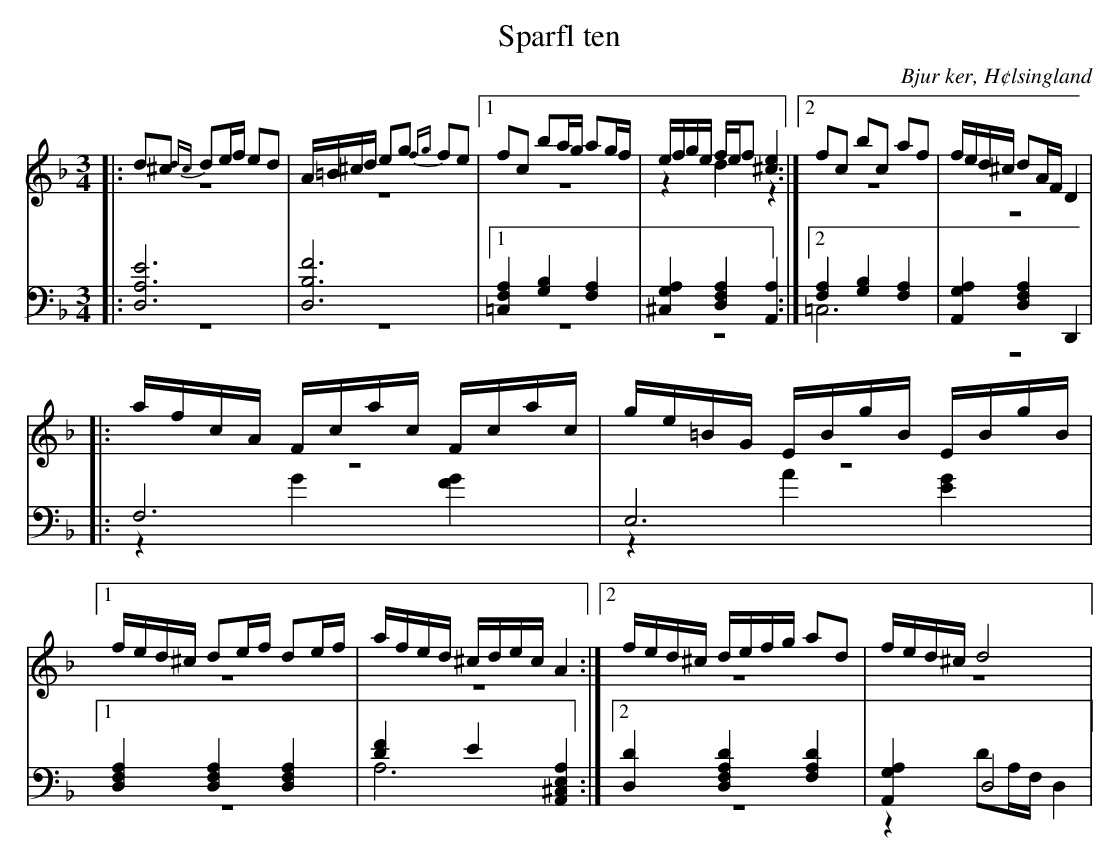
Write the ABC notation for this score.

X:1
T: Sparfl ten
O: Bjur ker, H¢lsingland
M: 3/4
L: 1/8
K: Dm
V:1
V:2 merge
V:3
V:4 merge
V:1
|:d^c {dc}de/f/ ed|A/=B/^c/d/ eg {fg}fe|1 fc ba/g/ ag/f/| e/f/g/e/ f/e/f [^c2e2]:|2 fc bc af|f/e/d/^c/ dA/F/ D2|
|:a/f/c/A/  F/c/a/c/ F/c/a/c/|g/e/=B/G/  E/B/g/B/  E/B/g/B/|1 f/e/d/^c/ de/f/ de/f/|a/f/e/d/ ^c/d/e/c/ A2:|2 f/e/d/^c/ d/e/f/g/ ad|f/e/d/^c/ d4|
V:2
|:z6|z6|1 z6|z2 d2 z2:|2 z6|z6|
|:z6|z6|1 z6|z6:|2 z6|z6|
V:3 clef=bass
|:[D,6A,6E6]|[D,6B,6F6]|1 [=C,2F,2A,2] [G,2B,2] [F,2A,2]|[^C,2G,2A,2] [D,2F,2A,2] [A,,2A,2]:|2 [F,2A,2] [G,2B,2] [F,2A,2]|[A,,2G,2A,2] [D,2F,2A,2] D,,2|
|:F,6|E,6|1 [D,2F,2A,2] [D,2F,2A,2] [D,2F,2A,2]|[D2F2] E2 [A,,2^C,2E,2A,2]:|2 [D,2D2] [D,2F,2A,2D2] [F,2A,2D2]|[A,,2G,2A,2] D,4|
V:4 clef=bass
|:z6|z6|1 z6|z6:|2 =C,6|z6|
|:z2 G2 [G2F2]|z2 A2 [E2G2]|1 z6|A,6:|2 z6|z2 DA,/F,/ D,2|
